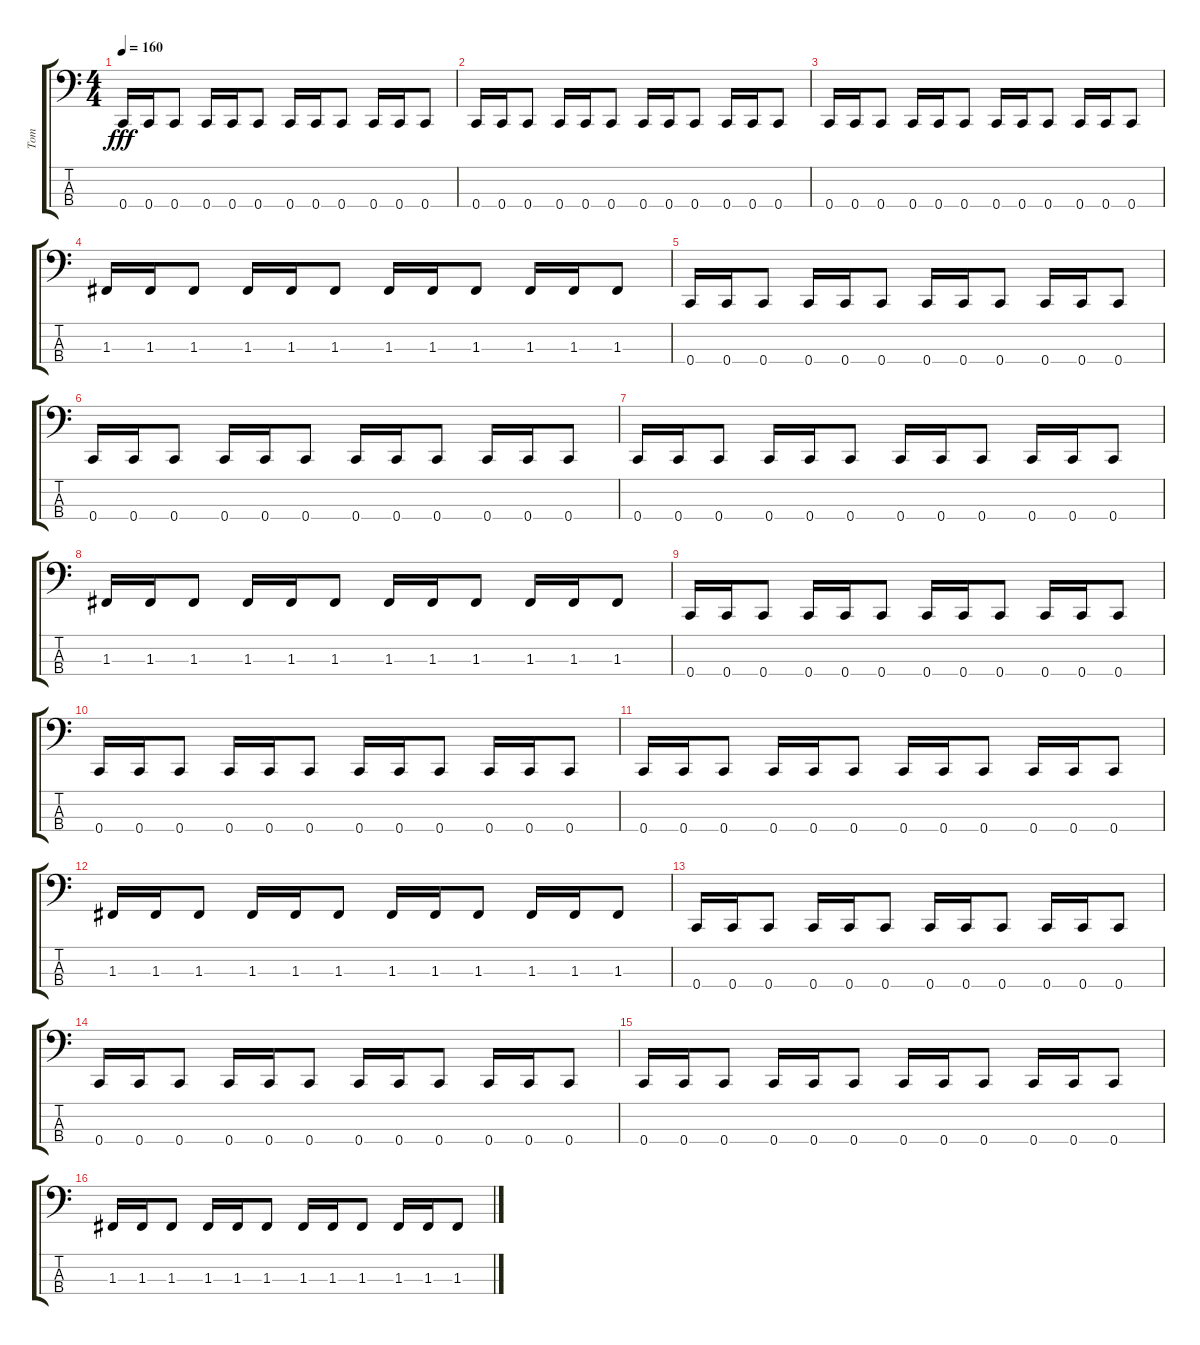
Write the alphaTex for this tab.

\track ("Tom" "Tom") {instrument electricbasspick}
\staff {score tabs}
\tuning (Eb2 Bb1 F1 C1) {hide}
\ts (4 4)
\tempo 160
\clef f4
\ks c
0.4.16{dy fff} 0.4.16 0.4.8 0.4.16 0.4.16 0.4.8 0.4.16 0.4.16 0.4.8 0.4.16 0.4.16 0.4.8 |
0.4.16 0.4.16 0.4.8 0.4.16 0.4.16 0.4.8 0.4.16 0.4.16 0.4.8 0.4.16 0.4.16 0.4.8 |
0.4.16 0.4.16 0.4.8 0.4.16 0.4.16 0.4.8 0.4.16 0.4.16 0.4.8 0.4.16 0.4.16 0.4.8 |
1.3.16 1.3.16 1.3.8 1.3.16 1.3.16 1.3.8 1.3.16 1.3.16 1.3.8 1.3.16 1.3.16 1.3.8 |
0.4.16 0.4.16 0.4.8 0.4.16 0.4.16 0.4.8 0.4.16 0.4.16 0.4.8 0.4.16 0.4.16 0.4.8 |
0.4.16 0.4.16 0.4.8 0.4.16 0.4.16 0.4.8 0.4.16 0.4.16 0.4.8 0.4.16 0.4.16 0.4.8 |
0.4.16 0.4.16 0.4.8 0.4.16 0.4.16 0.4.8 0.4.16 0.4.16 0.4.8 0.4.16 0.4.16 0.4.8 |
1.3.16 1.3.16 1.3.8 1.3.16 1.3.16 1.3.8 1.3.16 1.3.16 1.3.8 1.3.16 1.3.16 1.3.8 |
0.4.16 0.4.16 0.4.8 0.4.16 0.4.16 0.4.8 0.4.16 0.4.16 0.4.8 0.4.16 0.4.16 0.4.8 |
0.4.16 0.4.16 0.4.8 0.4.16 0.4.16 0.4.8 0.4.16 0.4.16 0.4.8 0.4.16 0.4.16 0.4.8 |
0.4.16 0.4.16 0.4.8 0.4.16 0.4.16 0.4.8 0.4.16 0.4.16 0.4.8 0.4.16 0.4.16 0.4.8 |
1.3.16 1.3.16 1.3.8 1.3.16 1.3.16 1.3.8 1.3.16 1.3.16 1.3.8 1.3.16 1.3.16 1.3.8 |
0.4.16 0.4.16 0.4.8 0.4.16 0.4.16 0.4.8 0.4.16 0.4.16 0.4.8 0.4.16 0.4.16 0.4.8 |
0.4.16 0.4.16 0.4.8 0.4.16 0.4.16 0.4.8 0.4.16 0.4.16 0.4.8 0.4.16 0.4.16 0.4.8 |
0.4.16 0.4.16 0.4.8 0.4.16 0.4.16 0.4.8 0.4.16 0.4.16 0.4.8 0.4.16 0.4.16 0.4.8 |
1.3.16 1.3.16 1.3.8 1.3.16 1.3.16 1.3.8 1.3.16 1.3.16 1.3.8 1.3.16 1.3.16 1.3.8
